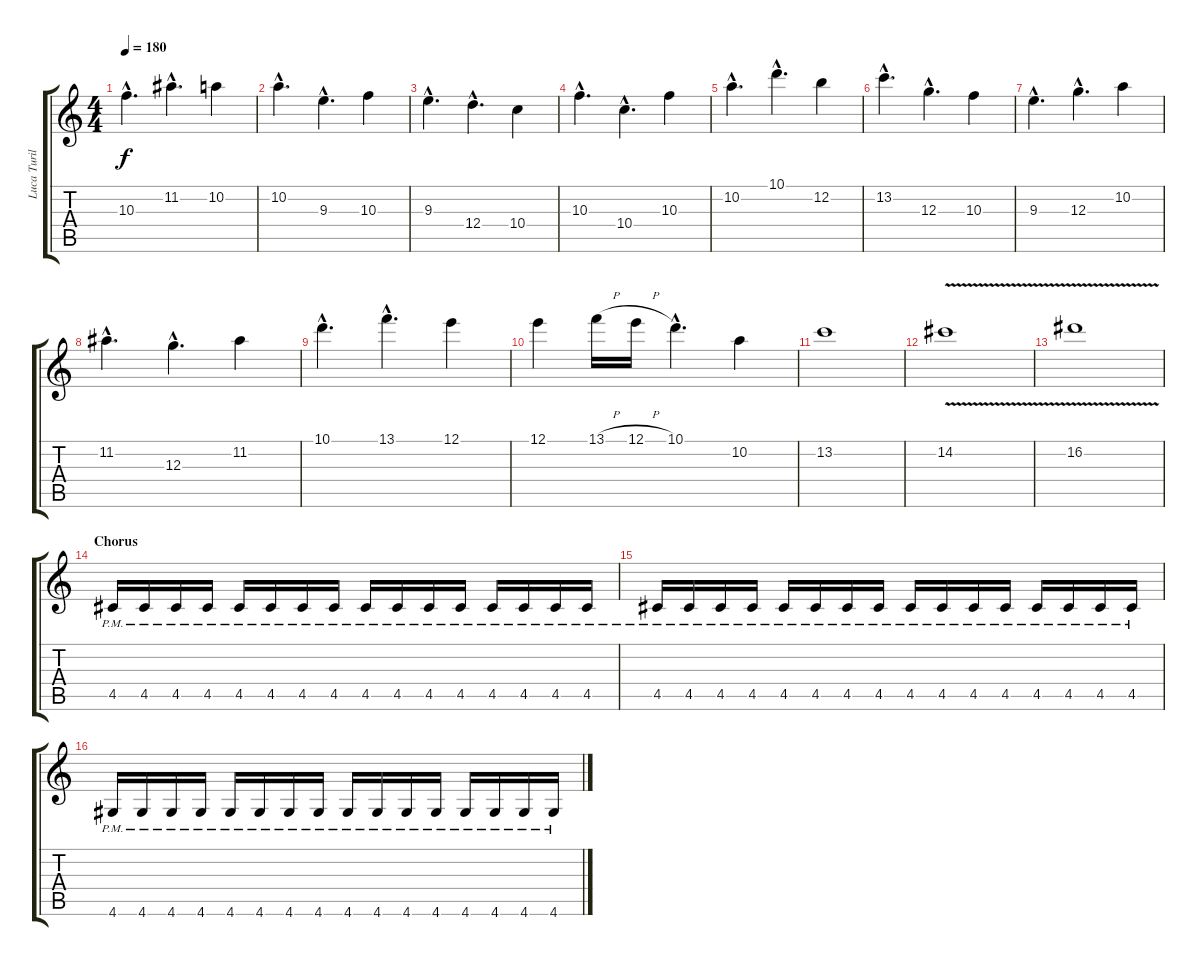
\track ("Luca Turilli" "Luca Turil") {instrument distortionguitar}
\staff {score tabs}
\tuning (E4 B3 G3 D3 A2 E2) {hide}
\ts (4 4)
\tempo 180
\clef g2
\ks c
10.3{hac}.4{d dy f} 11.2{hac}.4{d} 10.2.4 |
10.2{hac}.4{d} 9.3{hac}.4{d} 10.3.4 |
9.3{hac}.4{d} 12.4{hac}.4{d} 10.4.4 |
10.3{hac}.4{d} 10.4{hac}.4{d} 10.3.4 |
10.2{hac}.4{d} 10.1{hac}.4{d} 12.2.4 |
13.2{hac}.4{d} 12.3{hac}.4{d} 10.3.4 |
9.3{hac}.4{d} 12.3{hac}.4{d} 10.2.4 |
11.2{hac}.4{d} 12.3{hac}.4{d} 11.2.4 |
10.1{hac}.4{d} 13.1{hac}.4{d} 12.1.4 |
12.1.4 13.1{h}.16 12.1{h}.16 10.1{hac}.4{d} 10.2.4 |
13.2.1 |
14.2{v}.1 |
16.2{v}.1 |
\section ("" "Chorus")
4.5{pm}.16{volume 15} 4.5{pm}.16 4.5{pm}.16 4.5{pm}.16 4.5{pm}.16 4.5{pm}.16 4.5{pm}.16 4.5{pm}.16 4.5{pm}.16 4.5{pm}.16 4.5{pm}.16 4.5{pm}.16 4.5{pm}.16 4.5{pm}.16 4.5{pm}.16 4.5{pm}.16 |
4.5{pm}.16 4.5{pm}.16 4.5{pm}.16 4.5{pm}.16 4.5{pm}.16 4.5{pm}.16 4.5{pm}.16 4.5{pm}.16 4.5{pm}.16 4.5{pm}.16 4.5{pm}.16 4.5{pm}.16 4.5{pm}.16 4.5{pm}.16 4.5{pm}.16 4.5{pm}.16 |
4.6{pm}.16 4.6{pm}.16 4.6{pm}.16 4.6{pm}.16 4.6{pm}.16 4.6{pm}.16 4.6{pm}.16 4.6{pm}.16 4.6{pm}.16 4.6{pm}.16 4.6{pm}.16 4.6{pm}.16 4.6{pm}.16 4.6{pm}.16 4.6{pm}.16 4.6{pm}.16
